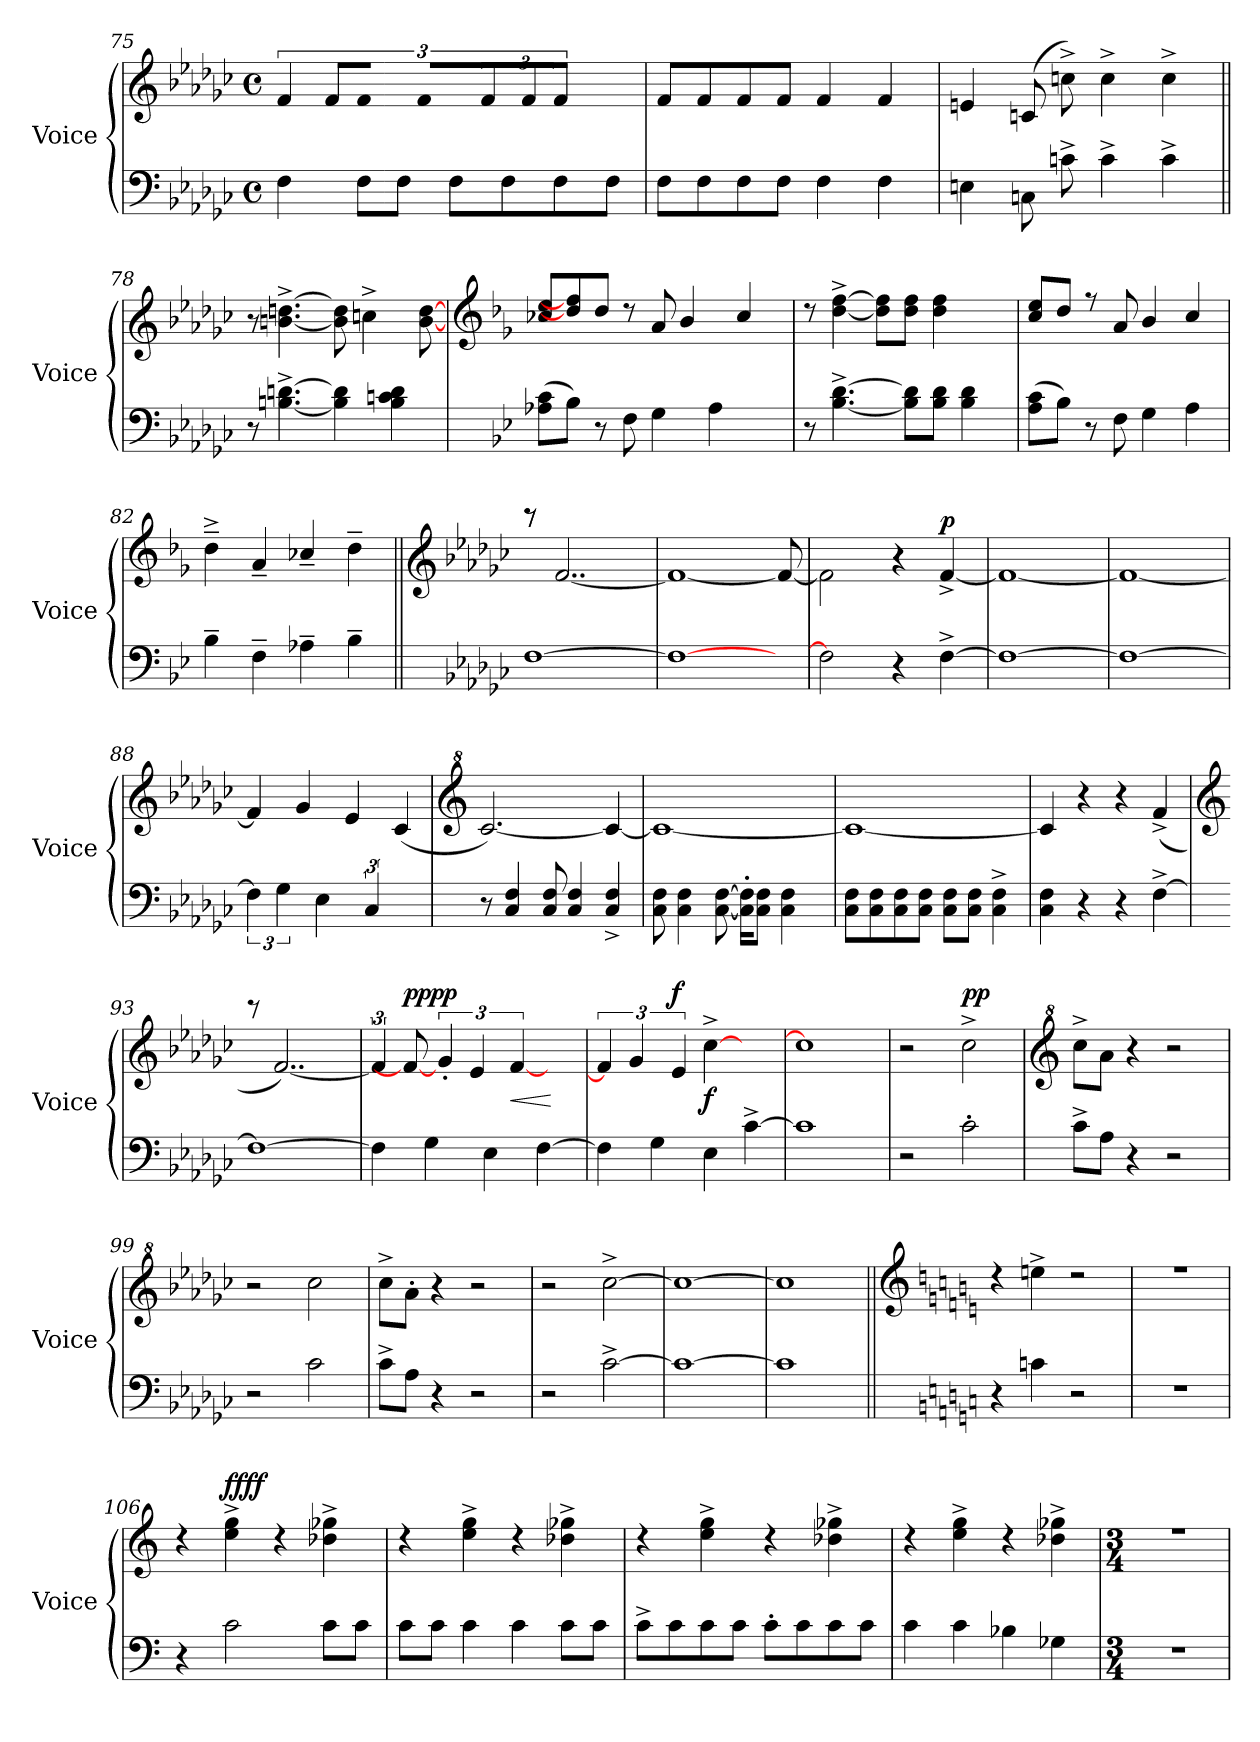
**kern	**kern	**dynam
*part2	*part1	*part1
*staff2	*staff1	*staff1
*I"Voice	*I"Voice	*
*I'Voice	*I'Voice	*
!!LO:LB:g=z
*clefF4	*clefG2	*
*k[b-e-a-d-g-c-]	*k[b-e-a-d-g-c-]	*
*M4/4	*M4/4	*
*met(c)	*met(c)	*
=75	=75	=75
4F\	6f/	.
.	12f/L	.
8F\L	8f/J	.
8F\J	8f/L	.
8F\L	12f/	.
.	12f/	.
8F\	.	.
.	12f/J	.
8F\	4ryy	.
8F\J	.	.
=76	=76	=76
8F\L	8f/L	.
8F\	8f/	.
8F\	8f/	.
8F\J	8f/J	.
4F\	4f/	.
4F\	4f/	.
=77	=77	=77
4E\	4e/	.
8C\	(<8c/	.
8c^>\	8cc^>\)	.
4c^>\	4cc^>\	.
4c^>\	4cc^>\	.
=78||	=78||	=78||
8r	8r	.
[<4.B\^> [>4.d\^>	[<4.b\^> [>4.dd\^>	.
4B\] 4d\]	8b\] 8dd\]L	.
.	4cc^<\	.
4B\ 4c\ 4d\	.	.
.	[8b\ [8dd\	.
!!LO:LB:g=z
=79	=79	=79
*	*clefG3	*
*k[b-e-]	*k[b-e-]	*
(>8A-X\ 8c\L	8a-X/ 8cc/L	.
8B-\J)	8b\] 8dd\]	.
8r	8b-/J	.
8F\	8rb	.
4G\	8f/	.
.	4g/	.
4A-\	.	.
.	4a-/	.
8ryy	.	.
=80	=80	=80
8r	8rb	.
[<4.B-\^> [>4.d\^>	[<4b-\^> [>4dd\^>	.
.	8b-\] 8dd\]L	.
8B-\] 8d\]L	8b-\ 8dd\J	.
8B-\ 8d\J	4b-\ 4dd\	.
4B-\ 4d\	.	.
.	8ryy	.
=81	=81	=81
(>8A\ 8c\L	8a/ 8cc/L	.
8B-\J)	8b-/J	.
8r	8rdd	.
8F\	8f/	.
4G\	4g/	.
4A\	4a/	.
=82	=82	=82
4B-~>\	4b-^<~>\	.
4F~>\	4f~</	.
4A-X~>\	4a-X~</	.
4B-~>\	4b-~>\	.
!!LO:PB:g=z
=83||	=83||	=83||
*	*clefG2	*
*k[b-e-a-d-g-c-]	*k[b-e-a-d-g-c-]	*
*	*^	*
[>1F	8rccc	8rccc	.
.	[>2..f	2..ryy	.
*	*v	*v	*
=84	=84	=84
1F_>	1f_>	.
8ryy	8f_	.
=85	=85	=85
2F\]	2f\]	.
4r	4r	.
!	!	!LO:DY:a
[>4F^>\	[>4f^</	p
=86	=86	=86
1F_>	1f_>	.
=87	=87	=87
1F_>	1f_	.
=88	=88	=88
6F\]	4f/]	.
6G-\	.	.
.	4g-/	.
4E-\	.	.
.	4e-/	.
6C-/	.	.
4ryy	(<4c-/	.
!!LO:LB:g=z
=89	=89	=89
*	*clefG^2	*
8r	[<2.cc-/)	.
4C-/ 4F/	.	.
8C-/ 8F/	.	.
4C-/ 4F/	.	.
4C-/^> 4F/^>	4cc-/_<	.
=90	=90	=90
8C-\ 8F\	1cc-_	.
4C-\ 4F\	.	.
[<8C-\ [>8F\	.	.
16C-\]'< 16F\]'<L	.	.
8C-\ 8F\J	.	.
4C-\ 4F\	.	.
16ryy	.	.
=91	=91	=91
8C-\ 8F\L	1cc-_<	.
8C-\ 8F\	.	.
8C-\ 8F\	.	.
8C-\ 8F\J	.	.
8C-\ 8F\L	.	.
8C-\ 8F\J	.	.
4C-\^> 4F\^>	.	.
=92	=92	=92
4C-\ 4F\	4cc-/]	.
4r	4rbb	.
4r	4rbb	.
[>4F^>\	(<4ff^</	.
!!LO:LB:g=z
=93	=93	=93
*	*clefG2	*
1F_>	8rccc	.
.	[<2..f)	.
=94	=94	=94
4F\]	6f/]	.
!	!	!LO:DY:a
!	!	!LO:DY:n=1:b
.	8f_	pp pp
4G-\	.	.
.	6g-'>/	.
.	6e-/	.
4E-\	.	.
!	!	!LO:HP:b
.	[<6f/	<
[>4F\	.	.
.	24%5ryy	[
=95	=95	=95
4F\]	6f/]	.
.	6g-/	.
4G-\	.	.
!	!	!LO:DY:a
.	6e-/	f
!	!	!LO:DY:b
4E-\	[>4cc-^>\	f
[>4c-^>\	4ryy	.
=96	=96	=96
1c-]	1cc-]	.
=97	=97	=97
2r	2r	.
!	!	!LO:DY:b
!	!	!LO:DY:n=1:a
2c-'>\	2cc-^<\	p p
!!LO:LB:g=z
=98	=98	=98
*	*clefG^2	*
8c-^>\L	8ccc-^<^>\L	.
8A-\J	8aa-\J	.
4r	4rbb	.
2r	2rbb	.
=99	=99	=99
2r	2rbb	.
2c-\	2ccc-\	.
=100	=100	=100
8c-^>\L	8ccc-^>\L	.
8A-\J	8aa-'<\J	.
4r	4rbb	.
2r	2rbb	.
=101	=101	=101
2r	2rbb	.
[>2c-^>\	[>2ccc-^>\	.
=102	=102	=102
1c-_>	1ccc-_>	.
=103	=103	=103
1c-]	1ccc-]	.
!!LO:LB:g=z
=104||	=104||	=104||
*	*clefG3	*
*k[]	*k[]	*
4r	4rb	.
4cn\	4ccn^>\	.
2r	2rb	.
=105	=105	=105
1rF	1rdd	.
=106	=106	=106
4r	4rb	.
!	!	!LO:DY:a
!	!	!LO:DY:n=1:b
2c\	4cc\^> 4ee\^>	ff ff
.	4rb	.
8c\L	4b-X\^> 4ee-X\^>	.
8c\J	.	.
=107	=107	=107
8c\L	4rb	.
8c\J	.	.
4c\	4cc\^> 4ee\^>	.
4c\	4rb	.
8c\L	4b-X\^> 4ee-X\^>	.
8c\J	.	.
!!LO:LB:g=z
=108	=108	=108
8c^<\L	4rb	.
8c\	.	.
8c\	4cc\^> 4ee\^>	.
8c\J	.	.
8c'>\L	4rb	.
8c\	.	.
8c\	4b-X\^> 4ee-X\^>	.
8c\J	.	.
=109	=109	=109
4c\	4rb	.
4c\	4cc\^> 4ee\^>	.
4B-X\	4rb	.
4G-X\	4b-X\^< 4ee-X\^<	.
=110	=110	=110
*M3/4	*M3/4	*
2.rF	2.rdd	.
=	=	=
*-	*-	*-
